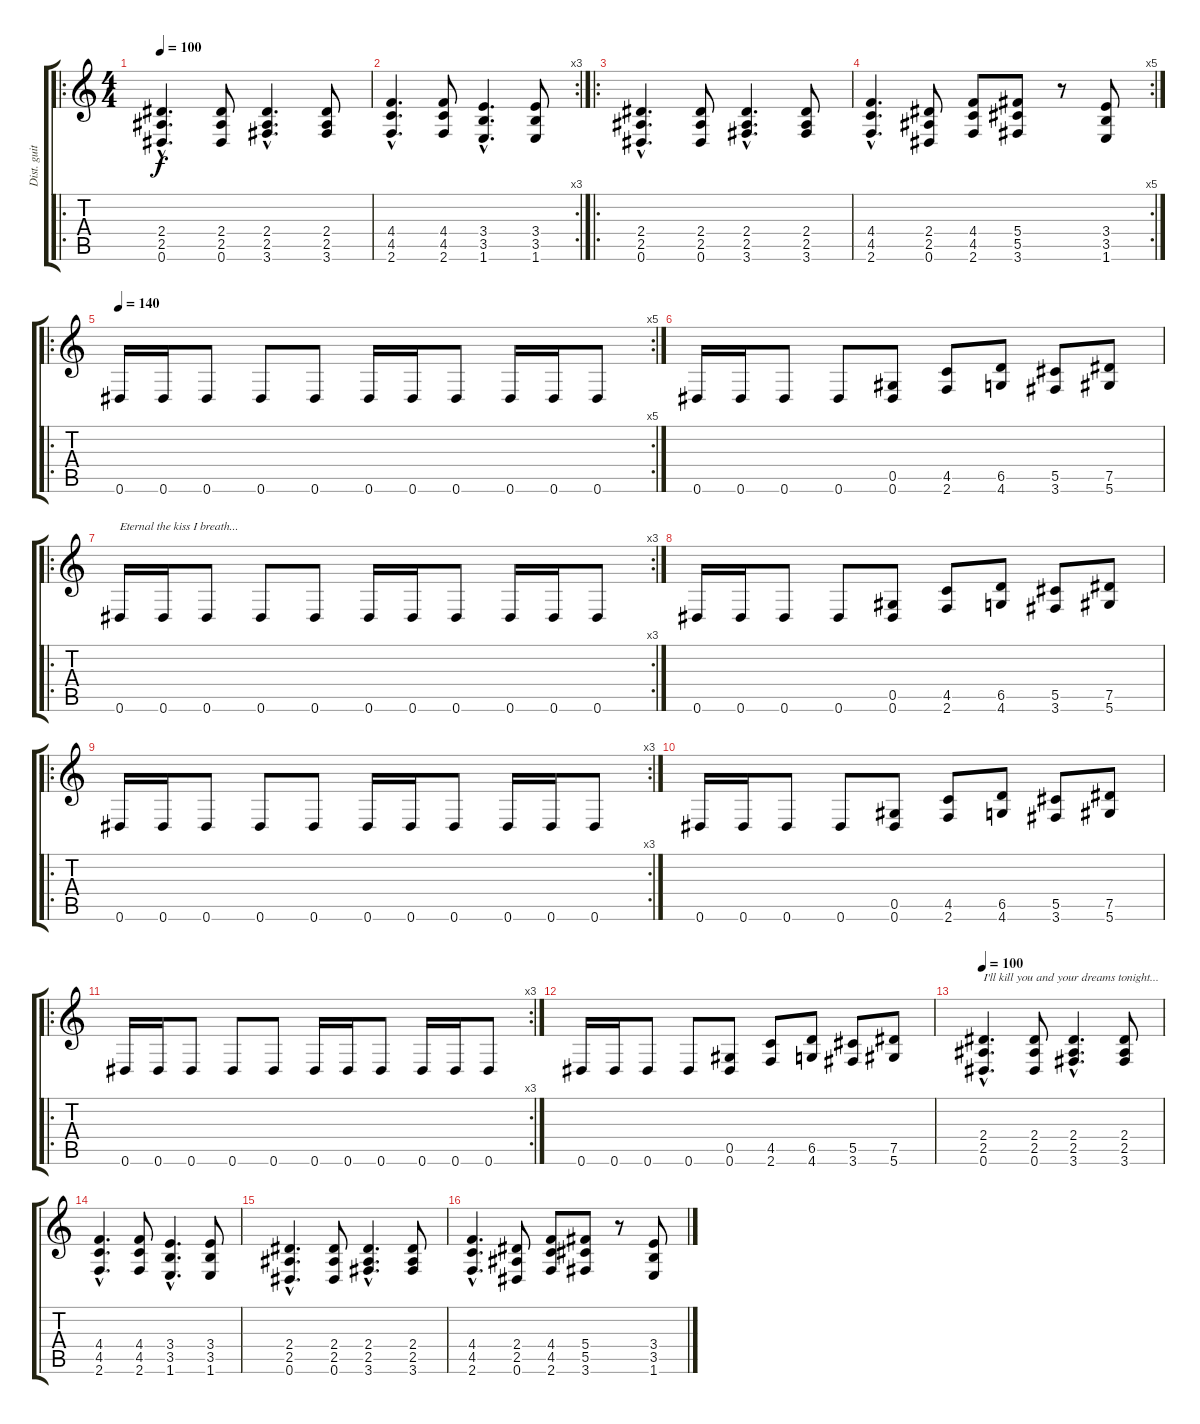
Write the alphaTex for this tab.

\track ("Dist. guitar" "Dist. guit") {instrument distortionguitar}
\staff {score tabs}
\tuning (Eb4 Bb3 Gb3 Db3 Ab2 Eb2) {hide}
\ro
\ts (4 4)
\tempo 100
\clef g2
\ks c
(2.4{hac} 2.5{hac} 0.6{hac}).4{d dy f instrument distortionguitar} (2.4 2.5 0.6).8 (2.4{hac} 2.5{hac} 3.6{hac}).4{d} (2.4 2.5 3.6).8 |
\rc 3
(4.4{hac} 4.5{hac} 2.6{hac}).4{d} (4.4 4.5 2.6).8 (3.4{hac} 3.5{hac} 1.6{hac}).4{d} (3.4 3.5 1.6).8 |
\ro
(2.4{hac} 2.5{hac} 0.6{hac}).4{d} (2.4 2.5 0.6).8 (2.4{hac} 2.5{hac} 3.6{hac}).4{d} (2.4 2.5 3.6).8 |
\rc 5
(4.4{hac} 4.5{hac} 2.6{hac}).4{d} (2.4 2.5 0.6).8 (4.4 4.5 2.6).8 (5.4 5.5 3.6).8 r.8 (3.4 3.5 1.6).8 |
\ro
\rc 5
\tempo 140
0.6.16 0.6.16 0.6.8 0.6.8 0.6.8 0.6.16 0.6.16 0.6.8 0.6.16 0.6.16 0.6.8 |
0.6.16 0.6.16 0.6.8 0.6.8 (0.5 0.6).8 (4.5 2.6).8 (6.5 4.6).8 (5.5 3.6).8 (7.5 5.6).8 |
\ro
\rc 3
0.6.16{txt "Eternal the kiss I breath..."} 0.6.16 0.6.8 0.6.8 0.6.8 0.6.16 0.6.16 0.6.8 0.6.16 0.6.16 0.6.8 |
0.6.16 0.6.16 0.6.8 0.6.8 (0.5 0.6).8 (4.5 2.6).8 (6.5 4.6).8 (5.5 3.6).8 (7.5 5.6).8 |
\ro
\rc 3
0.6.16 0.6.16 0.6.8 0.6.8 0.6.8 0.6.16 0.6.16 0.6.8 0.6.16 0.6.16 0.6.8 |
0.6.16 0.6.16 0.6.8 0.6.8 (0.5 0.6).8 (4.5 2.6).8 (6.5 4.6).8 (5.5 3.6).8 (7.5 5.6).8 |
\ro
\rc 3
0.6.16 0.6.16 0.6.8 0.6.8 0.6.8 0.6.16 0.6.16 0.6.8 0.6.16 0.6.16 0.6.8 |
0.6.16 0.6.16 0.6.8 0.6.8 (0.5 0.6).8 (4.5 2.6).8 (6.5 4.6).8 (5.5 3.6).8 (7.5 5.6).8 |
\tempo 100
(2.4{hac} 2.5{hac} 0.6{hac}).4{d txt "I'll kill you and your dreams tonight..."} (2.4 2.5 0.6).8 (2.4{hac} 2.5{hac} 3.6{hac}).4{d} (2.4 2.5 3.6).8 |
(4.4{hac} 4.5{hac} 2.6{hac}).4{d} (4.4 4.5 2.6).8 (3.4{hac} 3.5{hac} 1.6{hac}).4{d} (3.4 3.5 1.6).8 |
(2.4{hac} 2.5{hac} 0.6{hac}).4{d} (2.4 2.5 0.6).8 (2.4{hac} 2.5{hac} 3.6{hac}).4{d} (2.4 2.5 3.6).8 |
(4.4{hac} 4.5{hac} 2.6{hac}).4{d} (2.4 2.5 0.6).8 (4.4 4.5 2.6).8 (5.4 5.5 3.6).8 r.8 (3.4 3.5 1.6).8
